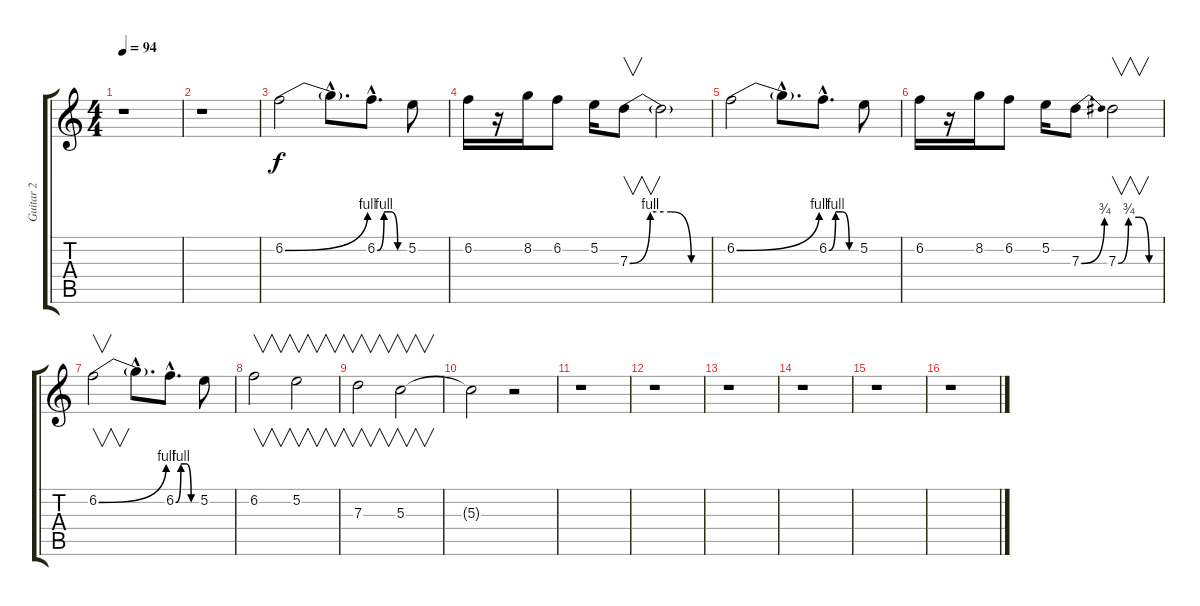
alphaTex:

\track ("Guitar 2" "Guitar 2") {instrument overdrivenguitar}
\staff {score tabs}
\tuning (E4 B3 G3 D3 A2 E2) {hide}
\ts (4 4)
\tempo 94
\clef g2
\ks c
r.1{dy f} |
r.1 |
6.2{be (bend 0 0 60 4)}.2 6.2{hac t}.8{d} 6.2{be (custom 0 0 15 4 30 4 45 0 60 0) hac}.8{d} 5.2.8 |
6.2.16 r.16 8.2.16 6.2.8 5.2.16 7.3{be (custom 0 0 15 4 30 4 45 0 60 0)}.8{v} 7.3{t}.2 |
6.2{be (bend 0 0 60 4)}.2 6.2{hac t}.8{d} 6.2{be (custom 0 0 15 4 30 4 45 0 60 0) hac}.8{d} 5.2.8 |
6.2.16 r.16 8.2.16 6.2.8 5.2.16 7.3{be (bend 0 0 60 3)}.8 7.3{be (custom 0 0 15 3 30 3 45 0 60 0)}.2{v} |
6.2{be (bend 0 0 60 4)}.2{v} 6.2{hac t}.8{d} 6.2{be (custom 0 0 15 4 30 4 45 0 60 0) hac}.8{d} 5.2.8 |
6.2.2{v} 5.2.2{v} |
7.3.2{v} 5.3.2{v} |
5.3{t}.2 r.2 |
r.1 |
r.1 |
r.1 |
r.1 |
r.1 |
r.1
